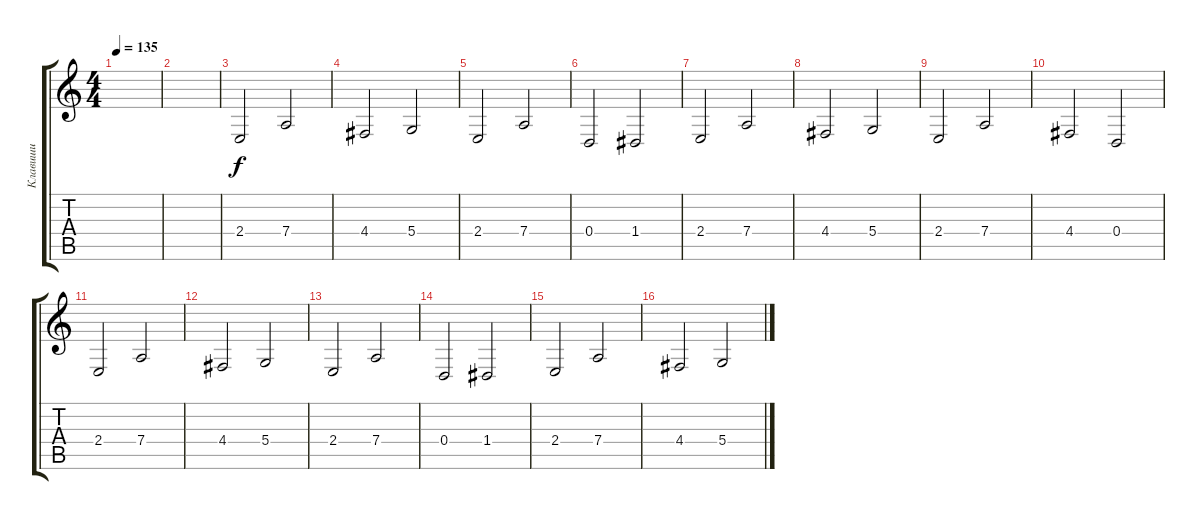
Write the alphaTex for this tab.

\track ("Клавиши" "Клавиши") {instrument stringensemble2}
\staff {score tabs}
\tuning (E4 B3 G3 D3 A2 E2) {hide}
\ts (4 4)
\tempo 135
\clef g2
\ks c
|
|
2.4.2 7.4.2 |
4.4.2 5.4.2 |
2.4.2 7.4.2 |
0.4.2 1.4.2 |
2.4.2 7.4.2 |
4.4.2 5.4.2 |
2.4.2 7.4.2 |
4.4.2 0.4.2 |
2.4.2 7.4.2 |
4.4.2 5.4.2 |
2.4.2 7.4.2 |
0.4.2 1.4.2 |
2.4.2 7.4.2 |
4.4.2 5.4.2
